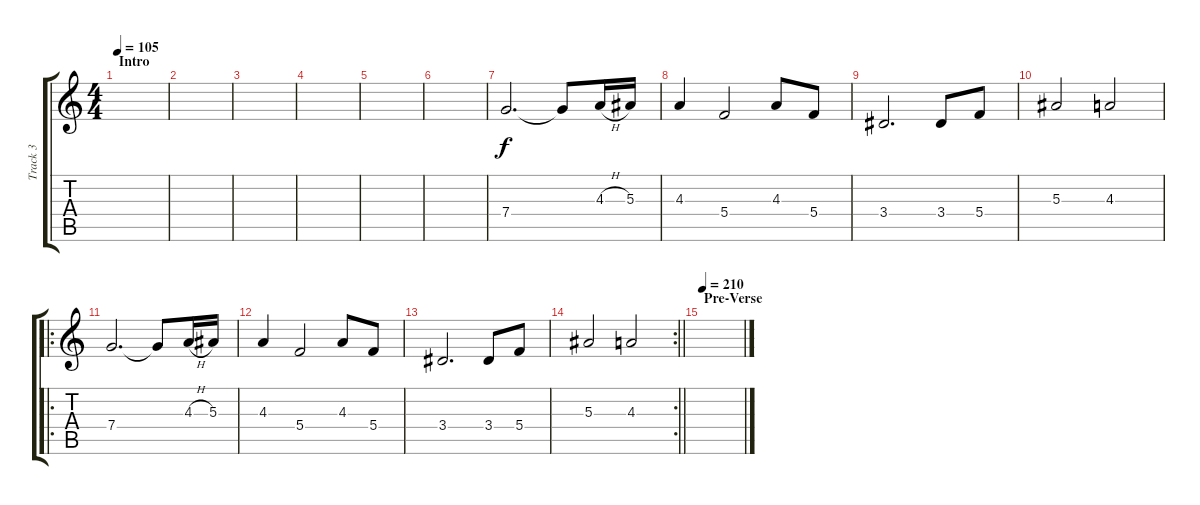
\track ("Track 3" "Track 3") {instrument acousticguitarsteel}
\staff {score tabs}
\tuning (D4 A3 F3 C3 G2 D2) {hide}
\ts (4 4)
\section ("" "Intro")
\tempo 105
\clef g2
\ks c
|
|
|
|
|
|
7.4.2{d} 7.4{t}.8 4.3{h}.16 5.3.16 |
4.3.4 5.4.2 4.3.8 5.4.8 |
3.4.2{d} 3.4.8 5.4.8 |
5.3.2 4.3.2 |
\ro
7.4.2{d} 7.4{t}.8 4.3{h}.16 5.3.16 |
4.3.4 5.4.2 4.3.8 5.4.8 |
3.4.2{d} 3.4.8 5.4.8 |
\rc 2
\barLineRight lightlight
5.3.2 4.3.2 |
\section ("" "Pre-Verse")
\tempo 210
